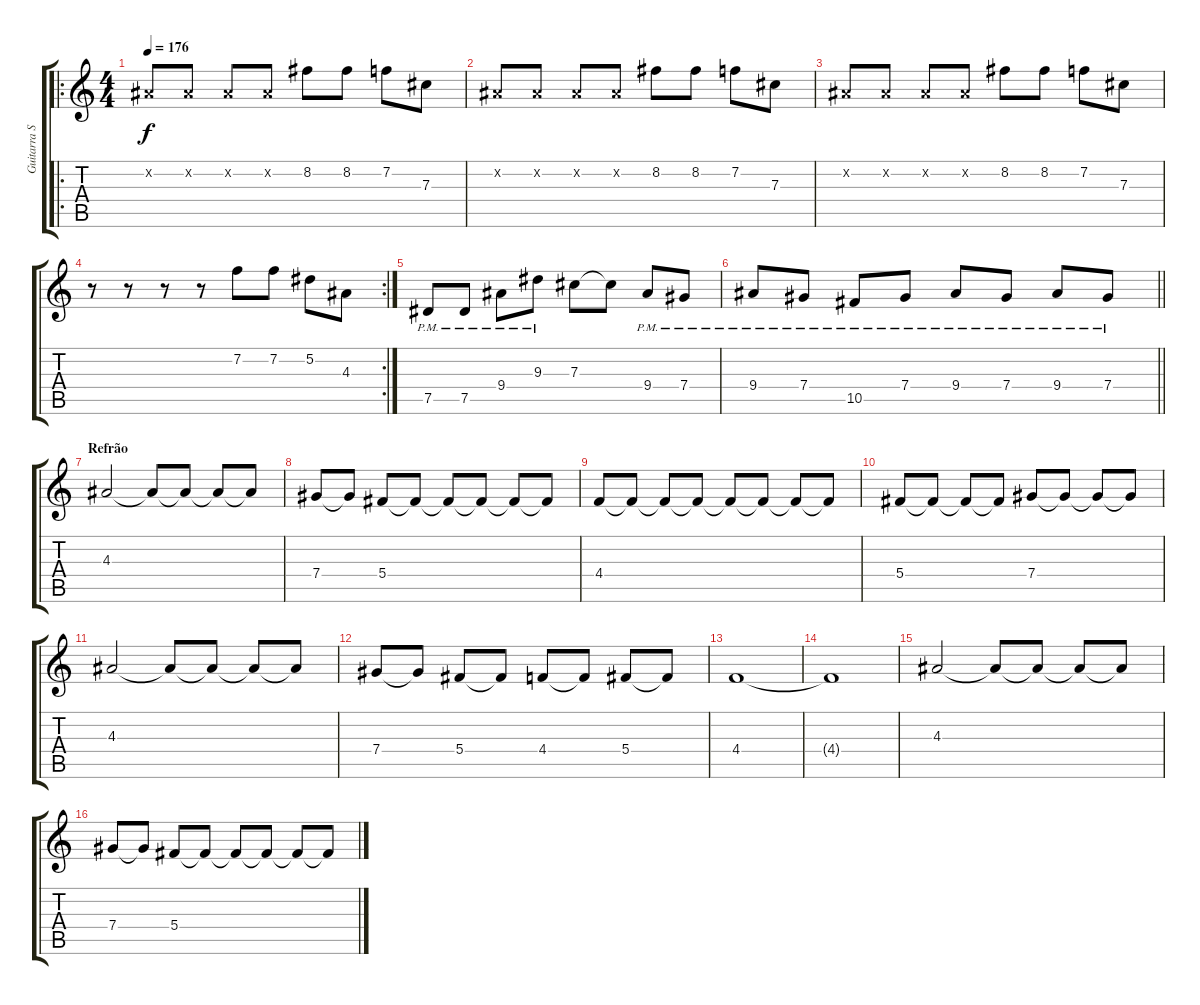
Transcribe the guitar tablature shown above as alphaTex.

\track ("Guitarra Solo" "Guitarra S") {instrument distortionguitar}
\staff {score tabs}
\tuning (Eb4 Bb3 Gb3 Db3 Ab2 Eb2) {hide}
\ro
\ts (4 4)
\tempo 176
\clef g2
\ks c
0.2{x}.8{dy f volume 8} 0.2{x}.8 0.2{x}.8 0.2{x}.8 8.2.8 8.2.8 7.2.8 7.3.8 |
0.2{x}.8 0.2{x}.8 0.2{x}.8 0.2{x}.8 8.2.8 8.2.8 7.2.8 7.3.8 |
0.2{x}.8 0.2{x}.8 0.2{x}.8 0.2{x}.8 8.2.8 8.2.8 7.2.8 7.3.8 |
\rc 2
r.8 r.8 r.8 r.8 7.2.8 7.2.8 5.2.8 4.3.8 |
7.5{pm}.8{volume 13} 7.5{pm}.8 9.4{pm}.8 9.3{pm}.8 7.3.8 7.3{t}.8 9.4{pm}.8 7.4{pm}.8 |
\barLineRight lightlight
9.4{pm}.8 7.4{pm}.8 10.5{pm}.8 7.4{pm}.8 9.4{pm}.8 7.4{pm}.8 9.4{pm}.8 7.4{pm}.8 |
\section ("" "Refrão")
4.3.2{volume 8} 4.3{t}.8 4.3{t}.8 4.3{t}.8 4.3{t}.8 |
7.4.8 7.4{t}.8 5.4.8 5.4{t}.8 5.4{t}.8 5.4{t}.8 5.4{t}.8 5.4{t}.8 |
4.4.8 4.4{t}.8 4.4{t}.8 4.4{t}.8 4.4{t}.8 4.4{t}.8 4.4{t}.8 4.4{t}.8 |
5.4.8 5.4{t}.8 5.4{t}.8 5.4{t}.8 7.4.8 7.4{t}.8 7.4{t}.8 7.4{t}.8 |
4.3.2 4.3{t}.8 4.3{t}.8 4.3{t}.8 4.3{t}.8 |
7.4.8 7.4{t}.8 5.4.8 5.4{t}.8 4.4.8 4.4{t}.8 5.4.8 5.4{t}.8 |
4.4.1 |
4.4{t}.1 |
4.3.2 4.3{t}.8 4.3{t}.8 4.3{t}.8 4.3{t}.8 |
7.4.8 7.4{t}.8 5.4.8 5.4{t}.8 5.4{t}.8 5.4{t}.8 5.4{t}.8 5.4{t}.8
